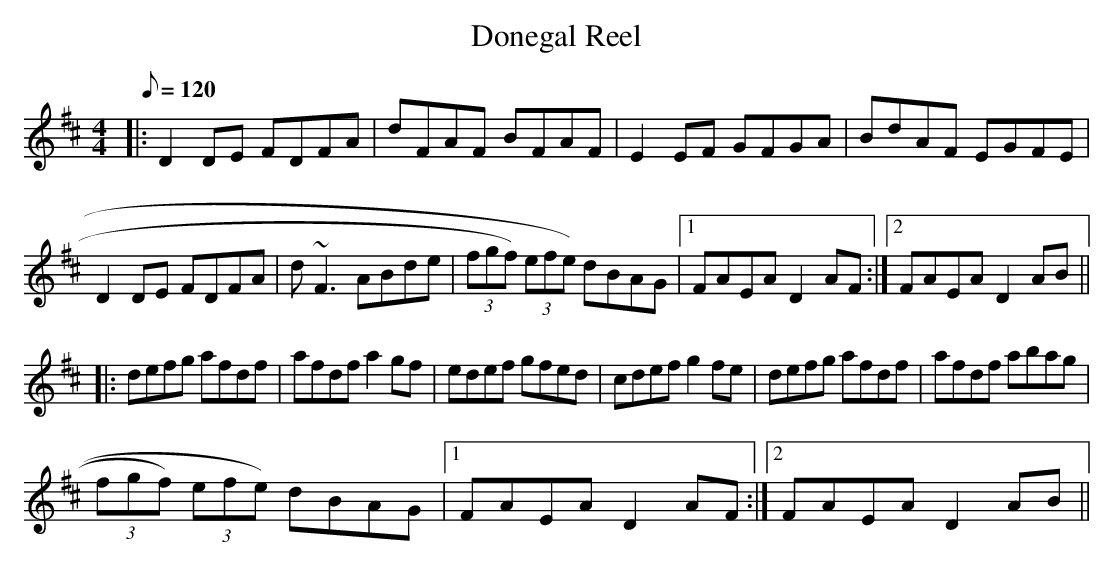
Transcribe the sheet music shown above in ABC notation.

X:1
T:Donegal Reel
M:4/4
L:1/8
Q:120
K:D
|:D2 DE FDFA|dFAF BFAF|E2 EF GFGA|BdAF EGFE|
D2 DE FDFA|d~F3 ABde|(3fgf) (3efe) dBAG|1 FAEA D2 AF:|2 FAEA D2 AB||
|:defg afdf|afdf a2 gf|edef gfed|cdef g2 fe|defg afdf|afdf abag|
(3fgf) (3efe) dBAG|1 FAEA D2 AF:|2 FAEA D2 AB||
